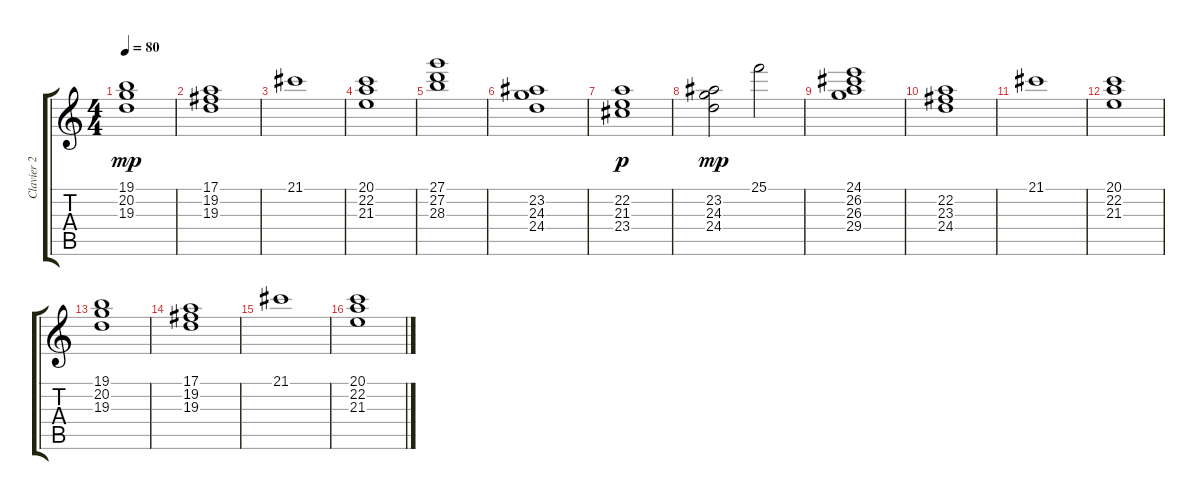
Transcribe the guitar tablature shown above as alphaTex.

\track ("Clavier 2" "Clavier 2") {instrument percussiveorgan}
\staff {score tabs}
\tuning (E4 B3 G3 D3 A2 E2) {hide}
\ts (4 4)
\tempo 80
\clef g2
\ks c
(19.1 20.2 19.3).1{dy mp} |
(17.1 19.2 19.3).1 |
21.1.1 |
(20.1 22.2 21.3).1 |
(27.1 27.2 28.3).1 |
(23.2 24.3 24.4).1 |
(22.2 21.3 23.4).1{dy p} |
(23.2 24.3 24.4).2{dy mp} 25.1.2 |
(24.1 26.2 26.3 29.4).1 |
(22.2 23.3 24.4).1 |
21.1.1 |
(20.1 22.2 21.3).1 |
(19.1 20.2 19.3).1 |
(17.1 19.2 19.3).1 |
21.1.1 |
(20.1 22.2 21.3).1
